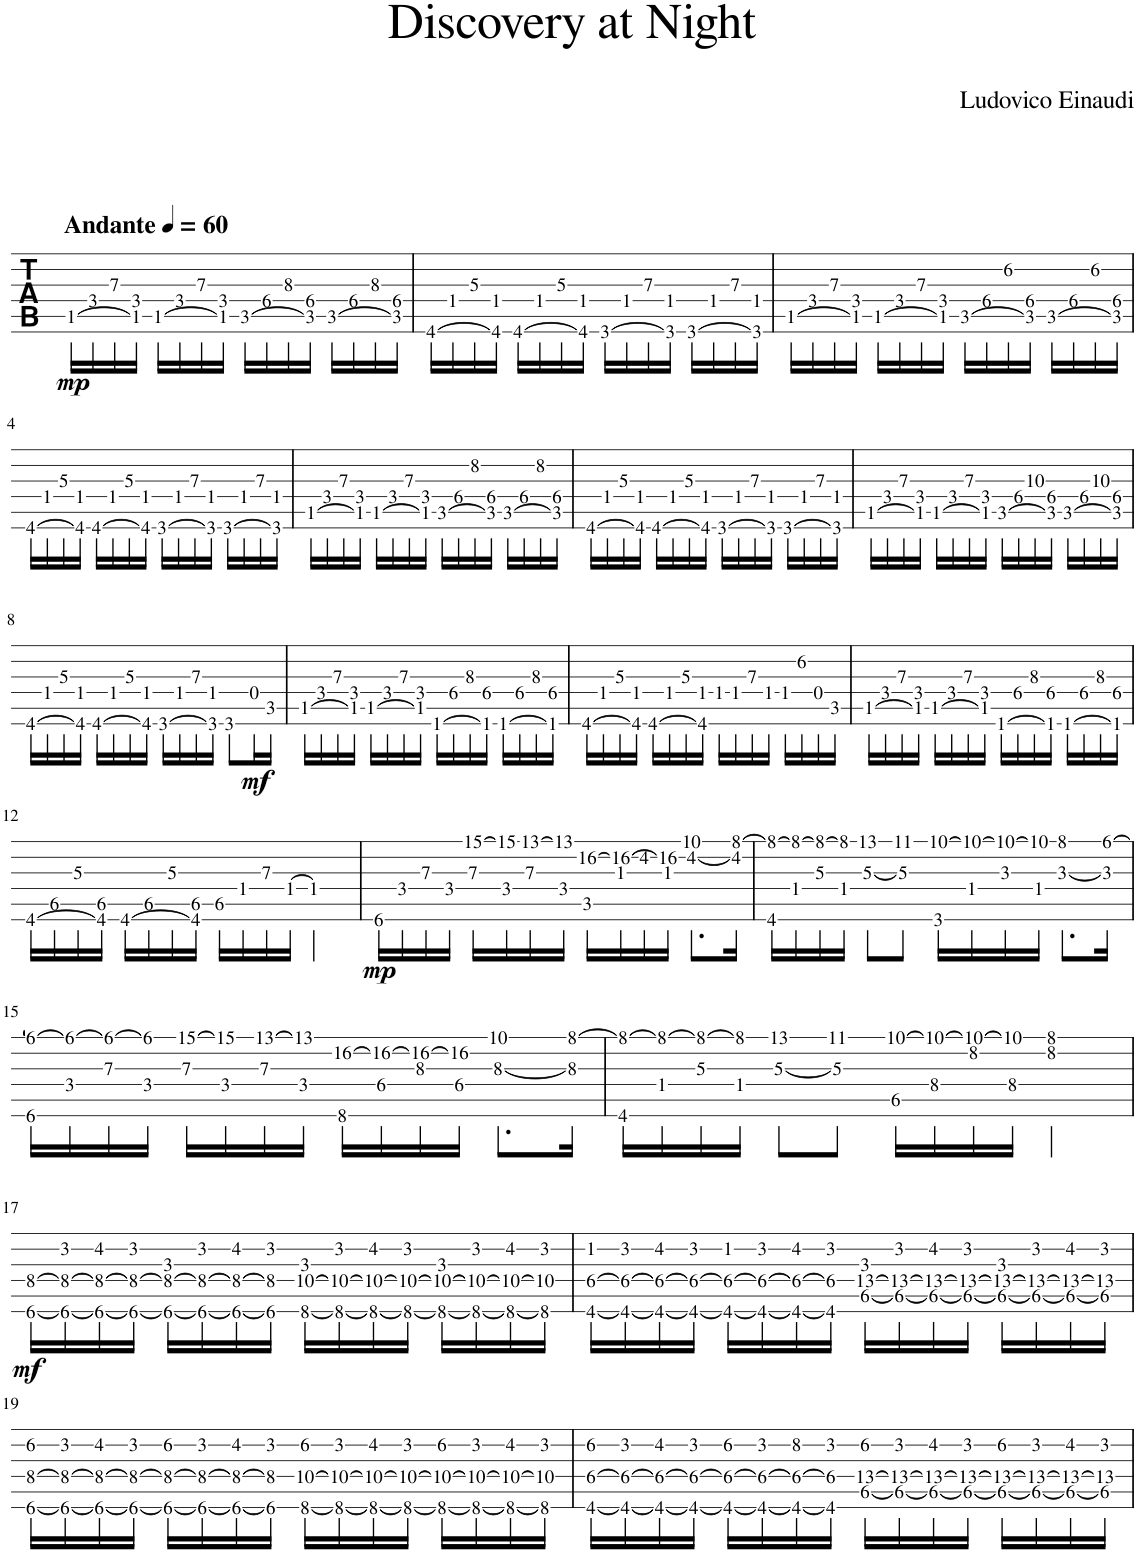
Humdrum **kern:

**kern	**dynam
*part1	*part1
*staff1	*staff1
*I"Guitar	*
*I'Guit.	*
*stria6	*
*	*
*k[b-e-a-]	*
*M4/4	*
*MM60	*
=1	=1
!LO:TX:a:B:t=Andante	!
!	!LO:DY:b
[16BB-\LL	mp
16F\	.
16d\	.
16BB-\] 16F\JJ	.
[16BB-\LL	.
16F\	.
16d\	.
16BB-\] 16F\JJ	.
[16C\LL	.
16A-\	.
16e-\	.
16C\] 16A-\JJ	.
[16C\LL	.
16A-\	.
16e-\	.
16C\] 16A-\JJ	.
=2	=2
[16AA-\LL	.
16E-\	.
16c\	.
16AA-\] 16E-\JJ	.
[16AA-\LL	.
16E-\	.
16c\	.
16AA-\] 16E-\JJ	.
[16GG\LL	.
16E-\	.
16d\	.
16GG\] 16E-\JJ	.
[16GG\LL	.
16E-\	.
16d\	.
16GG\] 16E-\JJ	.
=3	=3
[16BB-\LL	.
16F\	.
16d\	.
16BB-\] 16F\JJ	.
[16BB-\LL	.
16F\	.
16d\	.
16BB-\] 16F\JJ	.
[16C\LL	.
16A-\	.
16f\	.
16C\] 16A-\JJ	.
[16C\LL	.
16A-\	.
16f\	.
16C\] 16A-\JJ	.
!!LO:LB:g=z
=4	=4
[16AA-\LL	.
16E-\	.
16c\	.
16AA-\] 16E-\JJ	.
[16AA-\LL	.
16E-\	.
16c\	.
16AA-\] 16E-\JJ	.
[16GG\LL	.
16E-\	.
16d\	.
16GG\] 16E-\JJ	.
[16GG\LL	.
16E-\	.
16d\	.
16GG\] 16E-\JJ	.
=5	=5
[16BB-\LL	.
16F\	.
16d\	.
16BB-\] 16F\JJ	.
[16BB-\LL	.
16F\	.
16d\	.
16BB-\] 16F\JJ	.
[16C\LL	.
16A-\	.
16g\	.
16C\] 16A-\JJ	.
[16C\LL	.
16A-\	.
16g\	.
16C\] 16A-\JJ	.
=6	=6
[16AA-\LL	.
16E-\	.
16c\	.
16AA-\] 16E-\JJ	.
[16AA-\LL	.
16E-\	.
16c\	.
16AA-\] 16E-\JJ	.
[16GG\LL	.
16E-\	.
16d\	.
16GG\] 16E-\JJ	.
[16GG\LL	.
16E-\	.
16d\	.
16GG\] 16E-\JJ	.
=7	=7
[16BB-\LL	.
16F\	.
16d\	.
16BB-\] 16F\JJ	.
[16BB-\LL	.
16F\	.
16d\	.
16BB-\] 16F\JJ	.
[16C\LL	.
16A-\	.
16f\	.
16C\] 16A-\JJ	.
[16C\LL	.
16A-\	.
16f\	.
16C\] 16A-\JJ	.
!!LO:LB:g=z
=8	=8
[16AA-\LL	.
16E-\	.
16c\	.
16AA-\] 16E-\JJ	.
[16AA-\LL	.
16E-\	.
16c\	.
16AA-\] 16E-\JJ	.
[16GG\LL	.
16E-\	.
16d\	.
16GG\] 16E-\JJ	.
8GG\L	.
!	!LO:DY:b
16D\L	mf
16C\JJ	.
=9	=9
[16BB-\LL	.
16F\	.
16d\	.
16BB-\] 16F\JJ	.
[16BB-\LL	.
16F\	.
16d\	.
16BB-\] 16F\JJ	.
[16FF\LL	.
16A-\	.
16e-\	.
16FF\] 16A-\JJ	.
[16FF\LL	.
16A-\	.
16e-\	.
16FF\] 16A-\JJ	.
=10	=10
[16AA-\LL	.
16E-\	.
16c\	.
16AA-\] 16E-\JJ	.
[16AA-\LL	.
16E-\	.
16c\	.
16AA-\] 16E-\JJ	.
16E-\LL	.
16E-\	.
16d\	.
16E-\JJ	.
16E-\LL	.
16f\	.
16D\	.
16C\JJ	.
=11	=11
[16BB-\LL	.
16F\	.
16d\	.
16BB-\] 16F\JJ	.
[16BB-\LL	.
16F\	.
16d\	.
16BB-\] 16F\JJ	.
[16FF\LL	.
16A-\	.
16e-\	.
16FF\] 16A-\JJ	.
[16FF\LL	.
16A-\	.
16e-\	.
16FF\] 16A-\JJ	.
!!LO:LB:g=z
=12	=12
[16AA-\LL	.
16E-\	.
16c\	.
16AA-\] 16E-\JJ	.
[16AA-\LL	.
16E-\	.
16c\	.
16AA-\] 16E-\JJ	.
16E-\LL	.
16E-\	.
16d\	.
[16E-\JJ	.
4E-\]	.
=13	=13
!	!LO:DY:b
16BB-\LL	mp
16F\	.
16d\	.
16F\JJ	.
16d\ [16gg\LL	.
16F\ 16gg\]	.
16d\ [16ff\	.
16F\ 16ff\]JJ	.
16C\ [16ee-\LL	.
16A-\ 16ee-\_	.
16e-\	.
16A-\ 16ee-\]JJ	.
[8.e-\ 8.dd\L	.
16e-\] [16cc\Jk	.
=14	=14
16AA-\ 16cc\_LL	.
16E-\ 16cc\_	.
16c\ 16cc\_	.
16E-\ 16cc\]JJ	.
[8c\ 8ff\L	.
8c\] 8ee-\J	.
16GG\ [16dd\LL	.
16E-\ 16dd\_	.
16B-\ 16dd\_	.
16E-\ 16dd\]JJ	.
[8.B-\ 8.cc\L	.
16B-\] [16b-\Jk	.
!!LO:LB:g=z
=15	=15
16BB-\ 16b-\_LL	.
16F\ 16b-\_	.
16d\ 16b-\_	.
16F\ 16b-\]JJ	.
16d\ [16gg\LL	.
16F\ 16gg\]	.
16d\ [16ff\	.
16F\ 16ff\]JJ	.
16C\ [16ee-\LL	.
16A-\ 16ee-\_	.
16e-\ 16ee-\_	.
16A-\ 16ee-\]JJ	.
[8.e-\ 8.dd\L	.
16e-\] [16cc\Jk	.
=16	=16
16AA-\ 16cc\_LL	.
16E-\ 16cc\_	.
16c\ 16cc\_	.
16E-\ 16cc\]JJ	.
[8c\ 8ff\L	.
8c\] 8ee-\J	.
16E-\ [16dd\LL	.
16B-\ 16dd\_	.
16g\ 16dd\_	.
16B-\ 16dd\]JJ	.
4g\ 4cc\	.
!!LO:LB:g=z
=17	=17
!	!LO:DY:b
[16BB-\ [16B-\LL	mf
16BB-\_ 16B-\_ 16d\	.
16BB-\_ 16B-\_ 16e-\	.
16BB-\_ 16B-\_ 16d\JJ	.
16BB-\_ 16B-\_ 16B-\LL	.
16BB-\_ 16B-\_ 16d\	.
16BB-\_ 16B-\_ 16e-\	.
16BB-\] 16B-\] 16d\JJ	.
[16C\ [16c\ 16B-\LL	.
16C\_ 16c\_ 16d\	.
16C\_ 16c\_ 16e-\	.
16C\_ 16c\_ 16d\JJ	.
16C\_ 16c\_ 16B-\LL	.
16C\_ 16c\_ 16d\	.
16C\_ 16c\_ 16e-\	.
16C\] 16c\] 16d\JJ	.
=18	=18
[16AA-\ [16A-\ 16c\LL	.
16AA-\_ 16A-\_ 16d\	.
16AA-\_ 16A-\_ 16e-\	.
16AA-\_ 16A-\_ 16d\JJ	.
16AA-\_ 16A-\_ 16c\LL	.
16AA-\_ 16A-\_ 16d\	.
16AA-\_ 16A-\_ 16e-\	.
16AA-\] 16A-\] 16d\JJ	.
[16E-\ [16e-\ 16B-\LL	.
16E-\_ 16e-\_ 16d\	.
16E-\_ 16e-\_ 16e-\	.
16E-\_ 16e-\_ 16d\JJ	.
16E-\_ 16e-\_ 16B-\LL	.
16E-\_ 16e-\_ 16d\	.
16E-\_ 16e-\_ 16e-\	.
16E-\] 16e-\] 16d\JJ	.
!!LO:LB:g=z
=19	=19
[16BB-\ [16B-\ 16f\LL	.
16BB-\_ 16B-\_ 16d\	.
16BB-\_ 16B-\_ 16e-\	.
16BB-\_ 16B-\_ 16d\JJ	.
16BB-\_ 16B-\_ 16f\LL	.
16BB-\_ 16B-\_ 16d\	.
16BB-\_ 16B-\_ 16e-\	.
16BB-\] 16B-\] 16d\JJ	.
[16C\ [16c\ 16f\LL	.
16C\_ 16c\_ 16d\	.
16C\_ 16c\_ 16e-\	.
16C\_ 16c\_ 16d\JJ	.
16C\_ 16c\_ 16f\LL	.
16C\_ 16c\_ 16d\	.
16C\_ 16c\_ 16e-\	.
16C\] 16c\] 16d\JJ	.
=20	=20
[16AA-\ [16A-\ 16f\LL	.
16AA-\_ 16A-\_ 16d\	.
16AA-\_ 16A-\_ 16e-\	.
16AA-\_ 16A-\_ 16d\JJ	.
16AA-\_ 16A-\_ 16f\LL	.
16AA-\_ 16A-\_ 16d\	.
16AA-\_ 16A-\_ 16g\	.
16AA-\] 16A-\] 16d\JJ	.
[16E-\ [16e-\ 16f\LL	.
16E-\_ 16e-\_ 16d\	.
16E-\_ 16e-\_ 16e-\	.
16E-\_ 16e-\_ 16d\JJ	.
16E-\_ 16e-\_ 16f\LL	.
16E-\_ 16e-\_ 16d\	.
16E-\_ 16e-\_ 16e-\	.
16E-\] 16e-\] 16d\JJ	.
=	=
*-	*-
